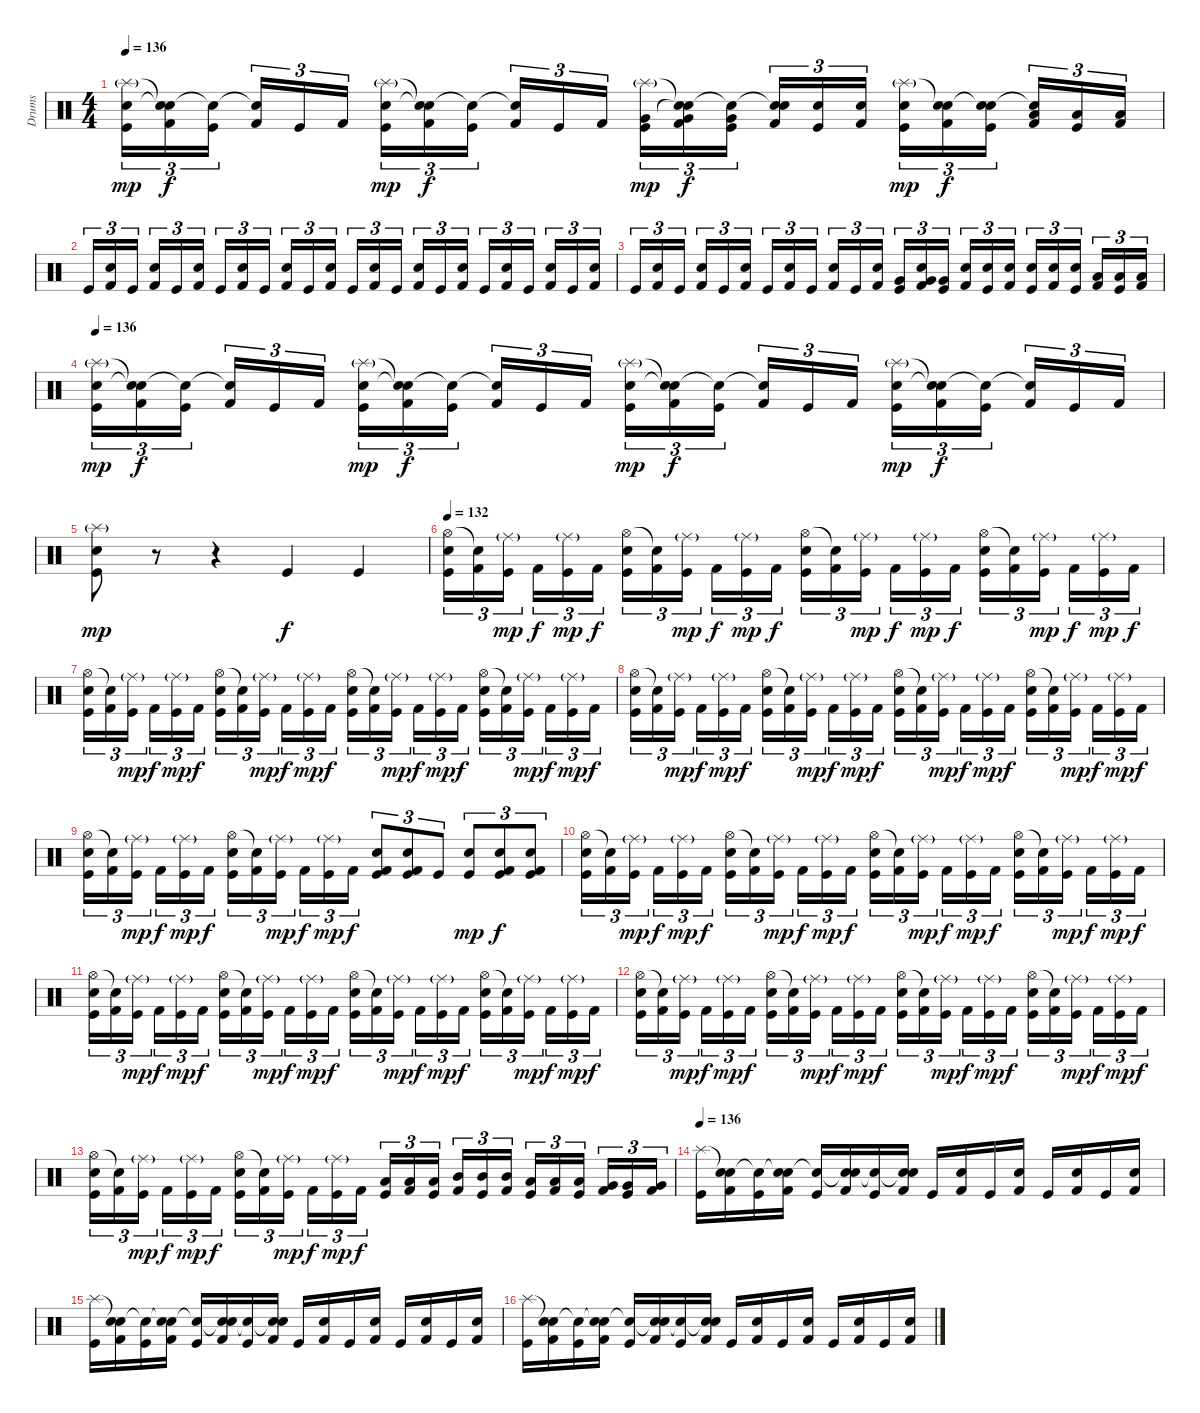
\track ("Drums" "Drums") {instrument percussion}
\staff {score}
\articulation defaults
\ts (4 4)
\tempo 136
\clef neutral
\ks c
("Splash (hit)"{g} "Snare (hit) 2" "Kick (hit)").16{tu (3 2) dy mp} ("Snare (hit)"{t} "Snare (hit)"{t} "Kick (hit) 2").16{tu (3 2) dy f} ("Snare (hit)"{t} "Kick (hit)").16{tu (3 2)} ("Snare (hit)"{t} "Kick (hit) 2").16{tu (3 2)} "Kick (hit)".16{tu (3 2)} "Kick (hit) 2".16{tu (3 2)} ("Splash (hit)"{g} "Snare (hit) 2" "Kick (hit)").16{tu (3 2) dy mp} ("Snare (hit)"{t} "Snare (hit)"{t} "Kick (hit) 2").16{tu (3 2) dy f} ("Snare (hit)"{t} "Kick (hit)").16{tu (3 2)} ("Snare (hit)"{t} "Kick (hit) 2").16{tu (3 2)} "Kick (hit)".16{tu (3 2)} "Kick (hit) 2".16{tu (3 2)} ("Splash (hit)"{g} "Very Low Tom (hit)" "Kick (hit)").16{tu (3 2) dy mp} ("Snare (hit)"{t} "Snare (hit)"{t} "Very Low Tom (hit)" "Kick (hit) 2").16{tu (3 2) dy f} ("Snare (hit)"{t} "Very Low Tom (hit)" "Kick (hit)").16{tu (3 2)} ("Snare (hit)"{t} "Snare (hit) 2" "Kick (hit) 2").16{tu (3 2)} ("Snare (hit) 2" "Kick (hit)").16{tu (3 2)} ("Snare (hit) 2" "Kick (hit) 2").16{tu (3 2)} ("Splash (hit)"{g} "Snare (hit) 2" "Kick (hit)").16{tu (3 2) dy mp} ("Snare (hit)"{t} "Snare (hit) 2" "Kick (hit) 2").16{tu (3 2) dy f} ("Snare (hit)"{t} "Snare (hit) 2" "Kick (hit)").16{tu (3 2)} ("Snare (hit)"{t} "Low Floor Tom (hit)" "Kick (hit) 2").16{tu (3 2)} ("Low Floor Tom (hit)" "Kick (hit)").16{tu (3 2)} ("Low Floor Tom (hit)" "Kick (hit) 2").16{tu (3 2)} |
"Kick (hit)".16{tu (3 2)} ("Snare (hit) 2" "Kick (hit) 2").16{tu (3 2)} "Kick (hit)".16{tu (3 2)} ("Snare (hit) 2" "Kick (hit) 2").16{tu (3 2)} "Kick (hit)".16{tu (3 2)} ("Snare (hit) 2" "Kick (hit) 2").16{tu (3 2)} "Kick (hit)".16{tu (3 2)} ("Snare (hit) 2" "Kick (hit) 2").16{tu (3 2)} "Kick (hit)".16{tu (3 2)} ("Snare (hit) 2" "Kick (hit) 2").16{tu (3 2)} "Kick (hit)".16{tu (3 2)} ("Snare (hit) 2" "Kick (hit) 2").16{tu (3 2)} "Kick (hit)".16{tu (3 2)} ("Snare (hit) 2" "Kick (hit) 2").16{tu (3 2)} "Kick (hit)".16{tu (3 2)} ("Snare (hit) 2" "Kick (hit) 2").16{tu (3 2)} "Kick (hit)".16{tu (3 2)} ("Snare (hit) 2" "Kick (hit) 2").16{tu (3 2)} "Kick (hit)".16{tu (3 2)} ("Snare (hit) 2" "Kick (hit) 2").16{tu (3 2)} "Kick (hit)".16{tu (3 2)} ("Snare (hit) 2" "Kick (hit) 2").16{tu (3 2)} "Kick (hit)".16{tu (3 2)} ("Snare (hit) 2" "Kick (hit) 2").16{tu (3 2)} |
"Kick (hit)".16{tu (3 2)} ("Snare (hit) 2" "Kick (hit) 2").16{tu (3 2)} "Kick (hit)".16{tu (3 2)} ("Snare (hit) 2" "Kick (hit) 2").16{tu (3 2)} "Kick (hit)".16{tu (3 2)} ("Snare (hit) 2" "Kick (hit) 2").16{tu (3 2)} "Kick (hit)".16{tu (3 2)} ("Snare (hit) 2" "Kick (hit) 2").16{tu (3 2)} "Kick (hit)".16{tu (3 2)} ("Snare (hit) 2" "Kick (hit) 2").16{tu (3 2)} "Kick (hit)".16{tu (3 2)} ("Snare (hit) 2" "Kick (hit) 2").16{tu (3 2)} ("Very Low Tom (hit)" "Kick (hit)").16{tu (3 2)} ("Snare (hit) 2" "Very Low Tom (hit)" "Kick (hit) 2").16{tu (3 2)} ("Very Low Tom (hit)" "Kick (hit)").16{tu (3 2)} ("Snare (hit) 2" "Kick (hit) 2").16{tu (3 2)} ("Snare (hit) 2" "Kick (hit)").16{tu (3 2)} ("Snare (hit) 2" "Kick (hit) 2").16{tu (3 2)} ("Snare (hit) 2" "Kick (hit)").16{tu (3 2)} ("Snare (hit) 2" "Kick (hit) 2").16{tu (3 2)} ("Snare (hit) 2" "Kick (hit)").16{tu (3 2)} ("Low Floor Tom (hit)" "Kick (hit) 2").16{tu (3 2)} ("Low Floor Tom (hit)" "Kick (hit)").16{tu (3 2)} ("Low Floor Tom (hit)" "Kick (hit) 2").16{tu (3 2)} |
\tempo 136
("Splash (hit)"{g} "Snare (hit) 2" "Kick (hit)").16{tu (3 2) dy mp} ("Snare (hit)"{t} "Snare (hit)"{t} "Kick (hit) 2").16{tu (3 2) dy f} ("Snare (hit)"{t} "Kick (hit)").16{tu (3 2)} ("Snare (hit)"{t} "Kick (hit) 2").16{tu (3 2)} "Kick (hit)".16{tu (3 2)} "Kick (hit) 2".16{tu (3 2)} ("Splash (hit)"{g} "Snare (hit) 2" "Kick (hit)").16{tu (3 2) dy mp} ("Snare (hit)"{t} "Snare (hit)"{t} "Kick (hit) 2").16{tu (3 2) dy f} ("Snare (hit)"{t} "Kick (hit)").16{tu (3 2)} ("Snare (hit)"{t} "Kick (hit) 2").16{tu (3 2)} "Kick (hit)".16{tu (3 2)} "Kick (hit) 2".16{tu (3 2)} ("Splash (hit)"{g} "Snare (hit) 2" "Kick (hit)").16{tu (3 2) dy mp} ("Snare (hit)"{t} "Snare (hit)"{t} "Kick (hit) 2").16{tu (3 2) dy f} ("Snare (hit)"{t} "Kick (hit)").16{tu (3 2)} ("Snare (hit)"{t} "Kick (hit) 2").16{tu (3 2)} "Kick (hit)".16{tu (3 2)} "Kick (hit) 2".16{tu (3 2)} ("Splash (hit)"{g} "Snare (hit) 2" "Kick (hit)").16{tu (3 2) dy mp} ("Snare (hit)"{t} "Snare (hit)"{t} "Kick (hit) 2").16{tu (3 2) dy f} ("Snare (hit)"{t} "Kick (hit)").16{tu (3 2)} ("Snare (hit)"{t} "Kick (hit) 2").16{tu (3 2)} "Kick (hit)".16{tu (3 2)} "Kick (hit) 2".16{tu (3 2)} |
("Splash (hit)"{g} "Snare (hit) 2" "Kick (hit)").8{dy mp} r.8 r.4 "Kick (hit)".4{dy f} "Kick (hit)".4 |
\tempo 132
("Hi-Hat (open)" "Snare (hit) 2" "Kick (hit)").16{tu (3 2)} ("Snare (hit)"{t} "Kick (hit) 2").16{tu (3 2)} ("Ride (middle)"{g} "Kick (hit)").16{tu (3 2) dy mp} "Kick (hit) 2".16{tu (3 2) dy f} ("Ride (middle)"{g} "Kick (hit)").16{tu (3 2) dy mp} "Kick (hit) 2".16{tu (3 2) dy f} ("Hi-Hat (open)" "Snare (hit) 2" "Kick (hit)").16{tu (3 2)} ("Snare (hit)"{t} "Kick (hit) 2").16{tu (3 2)} ("Ride (middle)"{g} "Kick (hit)").16{tu (3 2) dy mp} "Kick (hit) 2".16{tu (3 2) dy f} ("Ride (middle)"{g} "Kick (hit)").16{tu (3 2) dy mp} "Kick (hit) 2".16{tu (3 2) dy f} ("Hi-Hat (open)" "Snare (hit) 2" "Kick (hit)").16{tu (3 2)} ("Snare (hit)"{t} "Kick (hit) 2").16{tu (3 2)} ("Ride (middle)"{g} "Kick (hit)").16{tu (3 2) dy mp} "Kick (hit) 2".16{tu (3 2) dy f} ("Ride (middle)"{g} "Kick (hit)").16{tu (3 2) dy mp} "Kick (hit) 2".16{tu (3 2) dy f} ("Hi-Hat (open)" "Snare (hit) 2" "Kick (hit)").16{tu (3 2)} ("Snare (hit)"{t} "Kick (hit) 2").16{tu (3 2)} ("Ride (middle)"{g} "Kick (hit)").16{tu (3 2) dy mp} "Kick (hit) 2".16{tu (3 2) dy f} ("Ride (middle)"{g} "Kick (hit)").16{tu (3 2) dy mp} "Kick (hit) 2".16{tu (3 2) dy f} |
("Hi-Hat (open)" "Snare (hit) 2" "Kick (hit)").16{tu (3 2)} ("Snare (hit)"{t} "Kick (hit) 2").16{tu (3 2)} ("Ride (middle)"{g} "Kick (hit)").16{tu (3 2) dy mp} "Kick (hit) 2".16{tu (3 2) dy f} ("Ride (middle)"{g} "Kick (hit)").16{tu (3 2) dy mp} "Kick (hit) 2".16{tu (3 2) dy f} ("Hi-Hat (open)" "Snare (hit) 2" "Kick (hit)").16{tu (3 2)} ("Snare (hit)"{t} "Kick (hit) 2").16{tu (3 2)} ("Ride (middle)"{g} "Kick (hit)").16{tu (3 2) dy mp} "Kick (hit) 2".16{tu (3 2) dy f} ("Ride (middle)"{g} "Kick (hit)").16{tu (3 2) dy mp} "Kick (hit) 2".16{tu (3 2) dy f} ("Hi-Hat (open)" "Snare (hit) 2" "Kick (hit)").16{tu (3 2)} ("Snare (hit)"{t} "Kick (hit) 2").16{tu (3 2)} ("Ride (middle)"{g} "Kick (hit)").16{tu (3 2) dy mp} "Kick (hit) 2".16{tu (3 2) dy f} ("Ride (middle)"{g} "Kick (hit)").16{tu (3 2) dy mp} "Kick (hit) 2".16{tu (3 2) dy f} ("Hi-Hat (open)" "Snare (hit) 2" "Kick (hit)").16{tu (3 2)} ("Snare (hit)"{t} "Kick (hit) 2").16{tu (3 2)} ("Ride (middle)"{g} "Kick (hit)").16{tu (3 2) dy mp} "Kick (hit) 2".16{tu (3 2) dy f} ("Ride (middle)"{g} "Kick (hit)").16{tu (3 2) dy mp} "Kick (hit) 2".16{tu (3 2) dy f} |
("Hi-Hat (open)" "Snare (hit) 2" "Kick (hit)").16{tu (3 2)} ("Snare (hit)"{t} "Kick (hit) 2").16{tu (3 2)} ("Ride (middle)"{g} "Kick (hit)").16{tu (3 2) dy mp} "Kick (hit) 2".16{tu (3 2) dy f} ("Ride (middle)"{g} "Kick (hit)").16{tu (3 2) dy mp} "Kick (hit) 2".16{tu (3 2) dy f} ("Hi-Hat (open)" "Snare (hit) 2" "Kick (hit)").16{tu (3 2)} ("Snare (hit)"{t} "Kick (hit) 2").16{tu (3 2)} ("Ride (middle)"{g} "Kick (hit)").16{tu (3 2) dy mp} "Kick (hit) 2".16{tu (3 2) dy f} ("Ride (middle)"{g} "Kick (hit)").16{tu (3 2) dy mp} "Kick (hit) 2".16{tu (3 2) dy f} ("Hi-Hat (open)" "Snare (hit) 2" "Kick (hit)").16{tu (3 2)} ("Snare (hit)"{t} "Kick (hit) 2").16{tu (3 2)} ("Ride (middle)"{g} "Kick (hit)").16{tu (3 2) dy mp} "Kick (hit) 2".16{tu (3 2) dy f} ("Ride (middle)"{g} "Kick (hit)").16{tu (3 2) dy mp} "Kick (hit) 2".16{tu (3 2) dy f} ("Hi-Hat (open)" "Snare (hit) 2" "Kick (hit)").16{tu (3 2)} ("Snare (hit)"{t} "Kick (hit) 2").16{tu (3 2)} ("Ride (middle)"{g} "Kick (hit)").16{tu (3 2) dy mp} "Kick (hit) 2".16{tu (3 2) dy f} ("Ride (middle)"{g} "Kick (hit)").16{tu (3 2) dy mp} "Kick (hit) 2".16{tu (3 2) dy f} |
("Hi-Hat (open)" "Snare (hit) 2" "Kick (hit)").16{tu (3 2)} ("Snare (hit)"{t} "Kick (hit) 2").16{tu (3 2)} ("Ride (middle)"{g} "Kick (hit)").16{tu (3 2) dy mp} "Kick (hit) 2".16{tu (3 2) dy f} ("Ride (middle)"{g} "Kick (hit)").16{tu (3 2) dy mp} "Kick (hit) 2".16{tu (3 2) dy f} ("Hi-Hat (open)" "Snare (hit) 2" "Kick (hit)").16{tu (3 2)} ("Snare (hit)"{t} "Kick (hit) 2").16{tu (3 2)} ("Ride (middle)"{g} "Kick (hit)").16{tu (3 2) dy mp} "Kick (hit) 2".16{tu (3 2) dy f} ("Ride (middle)"{g} "Kick (hit)").16{tu (3 2) dy mp} "Kick (hit) 2".16{tu (3 2) dy f} ("Snare (hit) 2" "Kick (hit) 2" "Kick (hit)").8{tu (3 2)} ("Snare (hit) 2" "Kick (hit) 2" "Kick (hit)").8{tu (3 2)} "Kick (hit)".8{tu (3 2)} ("Snare (hit) 2" "Kick (hit)").8{tu (3 2) dy mp} ("Snare (hit) 2" "Kick (hit) 2" "Kick (hit)").8{tu (3 2) dy f} ("Snare (hit) 2" "Kick (hit) 2" "Kick (hit)").8{tu (3 2)} |
("Hi-Hat (open)" "Snare (hit) 2" "Kick (hit)").16{tu (3 2)} ("Snare (hit)"{t} "Kick (hit) 2").16{tu (3 2)} ("Ride (middle)"{g} "Kick (hit)").16{tu (3 2) dy mp} "Kick (hit) 2".16{tu (3 2) dy f} ("Ride (middle)"{g} "Kick (hit)").16{tu (3 2) dy mp} "Kick (hit) 2".16{tu (3 2) dy f} ("Hi-Hat (open)" "Snare (hit) 2" "Kick (hit)").16{tu (3 2)} ("Snare (hit)"{t} "Kick (hit) 2").16{tu (3 2)} ("Ride (middle)"{g} "Kick (hit)").16{tu (3 2) dy mp} "Kick (hit) 2".16{tu (3 2) dy f} ("Ride (middle)"{g} "Kick (hit)").16{tu (3 2) dy mp} "Kick (hit) 2".16{tu (3 2) dy f} ("Hi-Hat (open)" "Snare (hit) 2" "Kick (hit)").16{tu (3 2)} ("Snare (hit)"{t} "Kick (hit) 2").16{tu (3 2)} ("Ride (middle)"{g} "Kick (hit)").16{tu (3 2) dy mp} "Kick (hit) 2".16{tu (3 2) dy f} ("Ride (middle)"{g} "Kick (hit)").16{tu (3 2) dy mp} "Kick (hit) 2".16{tu (3 2) dy f} ("Hi-Hat (open)" "Snare (hit) 2" "Kick (hit)").16{tu (3 2)} ("Snare (hit)"{t} "Kick (hit) 2").16{tu (3 2)} ("Ride (middle)"{g} "Kick (hit)").16{tu (3 2) dy mp} "Kick (hit) 2".16{tu (3 2) dy f} ("Ride (middle)"{g} "Kick (hit)").16{tu (3 2) dy mp} "Kick (hit) 2".16{tu (3 2) dy f} |
("Hi-Hat (open)" "Snare (hit) 2" "Kick (hit)").16{tu (3 2)} ("Snare (hit)"{t} "Kick (hit) 2").16{tu (3 2)} ("Ride (middle)"{g} "Kick (hit)").16{tu (3 2) dy mp} "Kick (hit) 2".16{tu (3 2) dy f} ("Ride (middle)"{g} "Kick (hit)").16{tu (3 2) dy mp} "Kick (hit) 2".16{tu (3 2) dy f} ("Hi-Hat (open)" "Snare (hit) 2" "Kick (hit)").16{tu (3 2)} ("Snare (hit)"{t} "Kick (hit) 2").16{tu (3 2)} ("Ride (middle)"{g} "Kick (hit)").16{tu (3 2) dy mp} "Kick (hit) 2".16{tu (3 2) dy f} ("Ride (middle)"{g} "Kick (hit)").16{tu (3 2) dy mp} "Kick (hit) 2".16{tu (3 2) dy f} ("Hi-Hat (open)" "Snare (hit) 2" "Kick (hit)").16{tu (3 2)} ("Snare (hit)"{t} "Kick (hit) 2").16{tu (3 2)} ("Ride (middle)"{g} "Kick (hit)").16{tu (3 2) dy mp} "Kick (hit) 2".16{tu (3 2) dy f} ("Ride (middle)"{g} "Kick (hit)").16{tu (3 2) dy mp} "Kick (hit) 2".16{tu (3 2) dy f} ("Hi-Hat (open)" "Snare (hit) 2" "Kick (hit)").16{tu (3 2)} ("Snare (hit)"{t} "Kick (hit) 2").16{tu (3 2)} ("Ride (middle)"{g} "Kick (hit)").16{tu (3 2) dy mp} "Kick (hit) 2".16{tu (3 2) dy f} ("Ride (middle)"{g} "Kick (hit)").16{tu (3 2) dy mp} "Kick (hit) 2".16{tu (3 2) dy f} |
("Hi-Hat (open)" "Snare (hit) 2" "Kick (hit)").16{tu (3 2)} ("Snare (hit)"{t} "Kick (hit) 2").16{tu (3 2)} ("Ride (middle)"{g} "Kick (hit)").16{tu (3 2) dy mp} "Kick (hit) 2".16{tu (3 2) dy f} ("Ride (middle)"{g} "Kick (hit)").16{tu (3 2) dy mp} "Kick (hit) 2".16{tu (3 2) dy f} ("Hi-Hat (open)" "Snare (hit) 2" "Kick (hit)").16{tu (3 2)} ("Snare (hit)"{t} "Kick (hit) 2").16{tu (3 2)} ("Ride (middle)"{g} "Kick (hit)").16{tu (3 2) dy mp} "Kick (hit) 2".16{tu (3 2) dy f} ("Ride (middle)"{g} "Kick (hit)").16{tu (3 2) dy mp} "Kick (hit) 2".16{tu (3 2) dy f} ("Hi-Hat (open)" "Snare (hit) 2" "Kick (hit)").16{tu (3 2)} ("Snare (hit)"{t} "Kick (hit) 2").16{tu (3 2)} ("Ride (middle)"{g} "Kick (hit)").16{tu (3 2) dy mp} "Kick (hit) 2".16{tu (3 2) dy f} ("Ride (middle)"{g} "Kick (hit)").16{tu (3 2) dy mp} "Kick (hit) 2".16{tu (3 2) dy f} ("Hi-Hat (open)" "Snare (hit) 2" "Kick (hit)").16{tu (3 2)} ("Snare (hit)"{t} "Kick (hit) 2").16{tu (3 2)} ("Ride (middle)"{g} "Kick (hit)").16{tu (3 2) dy mp} "Kick (hit) 2".16{tu (3 2) dy f} ("Ride (middle)"{g} "Kick (hit)").16{tu (3 2) dy mp} "Kick (hit) 2".16{tu (3 2) dy f} |
("Hi-Hat (open)" "Snare (hit) 2" "Kick (hit)").16{tu (3 2)} ("Snare (hit)"{t} "Kick (hit) 2").16{tu (3 2)} ("Ride (middle)"{g} "Kick (hit)").16{tu (3 2) dy mp} "Kick (hit) 2".16{tu (3 2) dy f} ("Ride (middle)"{g} "Kick (hit)").16{tu (3 2) dy mp} "Kick (hit) 2".16{tu (3 2) dy f} ("Hi-Hat (open)" "Snare (hit) 2" "Kick (hit)").16{tu (3 2)} ("Snare (hit)"{t} "Kick (hit) 2").16{tu (3 2)} ("Ride (middle)"{g} "Kick (hit)").16{tu (3 2) dy mp} "Kick (hit) 2".16{tu (3 2) dy f} ("Ride (middle)"{g} "Kick (hit)").16{tu (3 2) dy mp} "Kick (hit) 2".16{tu (3 2) dy f} ("Low Floor Tom (hit)" "Kick (hit)").16{tu (3 2)} ("Low Floor Tom (hit)" "Kick (hit) 2").16{tu (3 2)} ("Low Floor Tom (hit)" "Kick (hit)").16{tu (3 2)} ("Mid Tom (hit)" "Kick (hit) 2").16{tu (3 2)} ("Mid Tom (hit)" "Kick (hit)").16{tu (3 2)} ("Mid Tom (hit)" "Kick (hit) 2").16{tu (3 2)} ("Low Tom (hit)" "Kick (hit)").16{tu (3 2)} ("Low Tom (hit)" "Kick (hit) 2").16{tu (3 2)} ("Low Tom (hit)" "Kick (hit)").16{tu (3 2)} ("Very Low Tom (hit)" "Kick (hit) 2").16{tu (3 2)} ("Very Low Tom (hit)" "Kick (hit)").16{tu (3 2)} ("Very Low Tom (hit)" "Kick (hit) 2").16{tu (3 2)} |
\tempo 136
("Splash (hit)" "Kick (hit)").16 ("Snare (hit)"{t} "Snare (hit) 2" "Kick (hit) 2").16 ("Snare (hit)"{t} "Kick (hit)").16 ("Snare (hit)"{t} "Snare (hit) 2" "Kick (hit) 2").16 ("Snare (hit)"{t} "Kick (hit)").16 ("Snare (hit)"{t} "Snare (hit) 2" "Kick (hit) 2").16 ("Snare (hit)"{t} "Kick (hit)").16 ("Snare (hit)"{t} "Snare (hit) 2" "Kick (hit) 2").16 "Kick (hit)".16 ("Snare (hit) 2" "Kick (hit) 2").16 "Kick (hit)".16 ("Snare (hit) 2" "Kick (hit) 2").16 "Kick (hit)".16 ("Snare (hit) 2" "Kick (hit) 2").16 "Kick (hit)".16 ("Snare (hit) 2" "Kick (hit) 2").16 |
("Splash (hit)" "Kick (hit)").16 ("Snare (hit)"{t} "Snare (hit) 2" "Kick (hit) 2").16 ("Snare (hit)"{t} "Kick (hit)").16 ("Snare (hit)"{t} "Snare (hit) 2" "Kick (hit) 2").16 ("Snare (hit)"{t} "Kick (hit)").16 ("Snare (hit)"{t} "Snare (hit) 2" "Kick (hit) 2").16 ("Snare (hit)"{t} "Kick (hit)").16 ("Snare (hit)"{t} "Snare (hit) 2" "Kick (hit) 2").16 "Kick (hit)".16 ("Snare (hit) 2" "Kick (hit) 2").16 "Kick (hit)".16 ("Snare (hit) 2" "Kick (hit) 2").16 "Kick (hit)".16 ("Snare (hit) 2" "Kick (hit) 2").16 "Kick (hit)".16 ("Snare (hit) 2" "Kick (hit) 2").16 |
("Splash (hit)" "Kick (hit)").16 ("Snare (hit)"{t} "Snare (hit) 2" "Kick (hit) 2").16 ("Snare (hit)"{t} "Kick (hit)").16 ("Snare (hit)"{t} "Snare (hit) 2" "Kick (hit) 2").16 ("Snare (hit)"{t} "Kick (hit)").16 ("Snare (hit)"{t} "Snare (hit) 2" "Kick (hit) 2").16 ("Snare (hit)"{t} "Kick (hit)").16 ("Snare (hit)"{t} "Snare (hit) 2" "Kick (hit) 2").16 "Kick (hit)".16 ("Snare (hit) 2" "Kick (hit) 2").16 "Kick (hit)".16 ("Snare (hit) 2" "Kick (hit) 2").16 "Kick (hit)".16 ("Snare (hit) 2" "Kick (hit) 2").16 "Kick (hit)".16 ("Snare (hit) 2" "Kick (hit) 2").16
